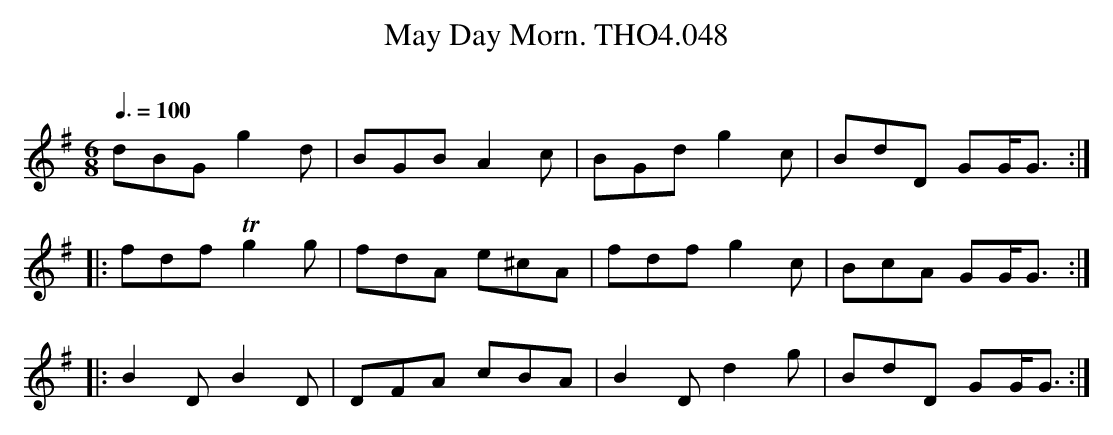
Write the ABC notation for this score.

X:1
T:May Day Morn. THO4.048
O:
M:6/8
L:1/8
Q:3/8=100
K:G
dBG g2 d|BGB A2 c|BGd g2 c|BdD GG<G:|
|:fdf !trill!g2 g|fdA e^cA|fdf g2 c|BcA GG<G:|
|:B2 D B2 D|DFA cBA|B2 D d2 g|BdD GG<G:|
